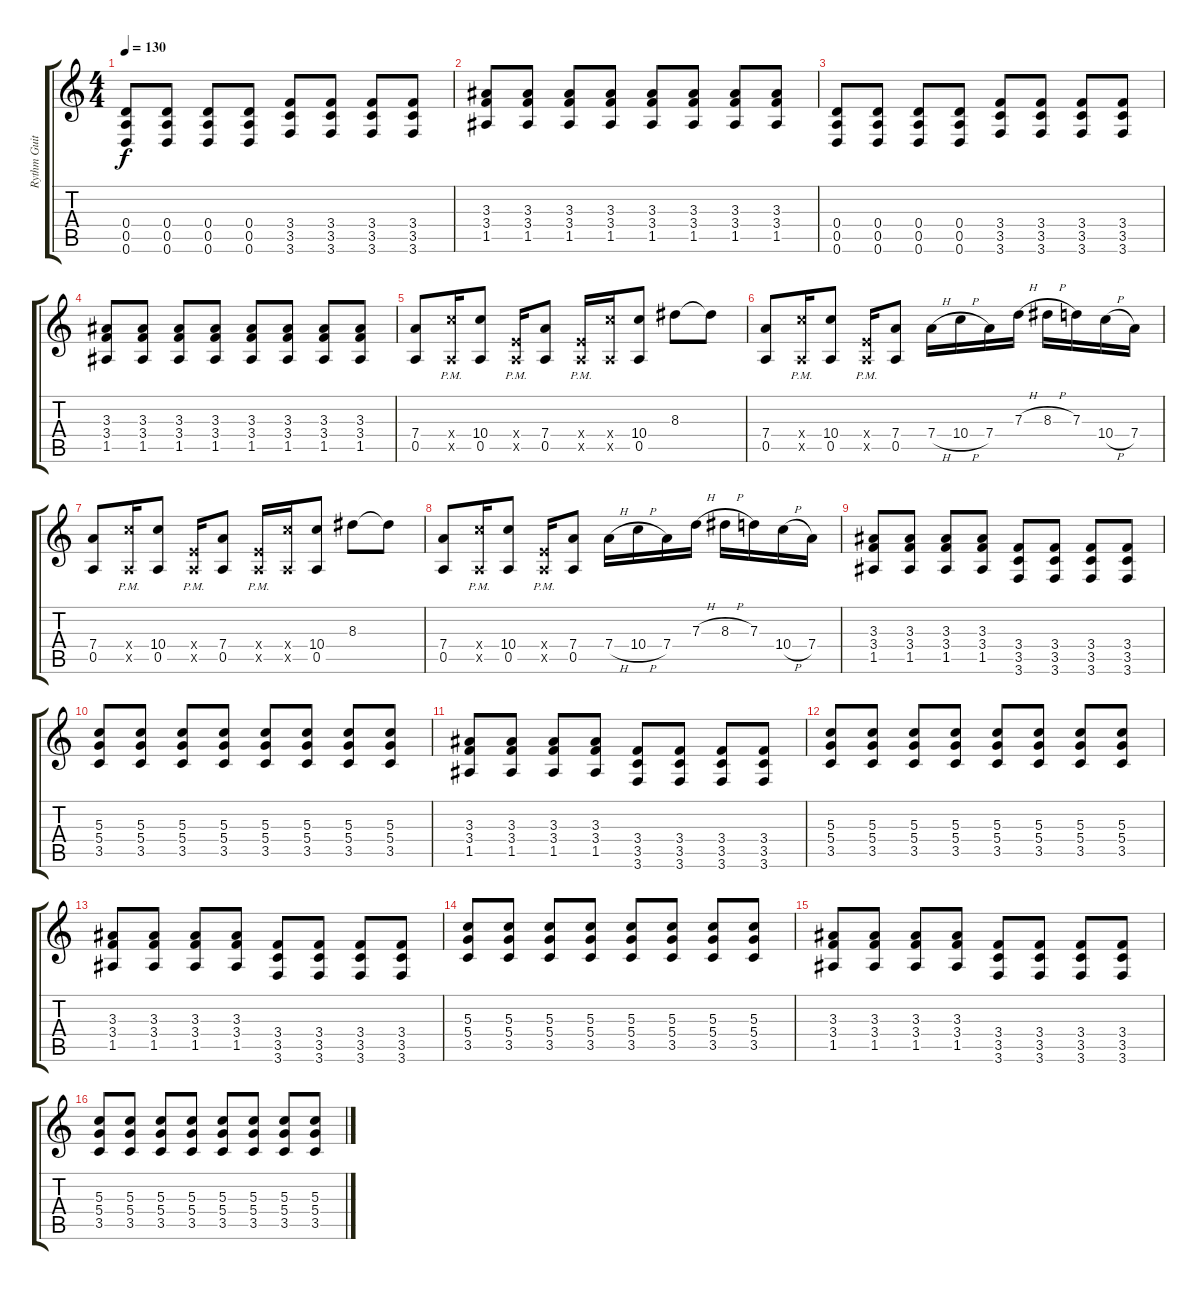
\track ("Rythm Guitar 1" "Rythm Guit") {instrument overdrivenguitar}
\staff {score tabs}
\tuning (E4 B3 G3 D3 A2 D2) {hide}
\ts (4 4)
\tempo 130
\clef g2
\ks c
(0.4 0.5 0.6).8{dy f} (0.4 0.5 0.6).8 (0.4 0.5 0.6).8 (0.4 0.5 0.6).8 (3.4 3.5 3.6).8 (3.4 3.5 3.6).8 (3.4 3.5 3.6).8 (3.4 3.5 3.6).8 |
(3.3 3.4 1.5).8 (3.3 3.4 1.5).8 (3.3 3.4 1.5).8 (3.3 3.4 1.5).8 (3.3 3.4 1.5).8 (3.3 3.4 1.5).8 (3.3 3.4 1.5).8 (3.3 3.4 1.5).8 |
(0.4 0.5 0.6).8 (0.4 0.5 0.6).8 (0.4 0.5 0.6).8 (0.4 0.5 0.6).8 (3.4 3.5 3.6).8 (3.4 3.5 3.6).8 (3.4 3.5 3.6).8 (3.4 3.5 3.6).8 |
(3.3 3.4 1.5).8 (3.3 3.4 1.5).8 (3.3 3.4 1.5).8 (3.3 3.4 1.5).8 (3.3 3.4 1.5).8 (3.3 3.4 1.5).8 (3.3 3.4 1.5).8 (3.3 3.4 1.5).8 |
(7.4 0.5).8 (10.4{pm x} 0.5{pm x}).16 (10.4 0.5).8 (2.4{pm x} 0.5{pm x}).16 (7.4 0.5).8 (2.4{pm x} 0.5{pm x}).16 (10.4{x} 0.5{x}).16 (10.4 0.5).8 8.3.8 8.3{t}.8 |
(7.4 0.5).8 (10.4{pm x} 0.5{pm x}).16 (10.4 0.5).8 (2.4{pm x} 0.5{pm x}).16 (7.4 0.5).8 7.4{h}.16 10.4{h}.16 7.4.16 7.3{h}.16 8.3{h}.16 7.3.16 10.4{h}.16 7.4.16 |
(7.4 0.5).8 (10.4{pm x} 0.5{pm x}).16 (10.4 0.5).8 (2.4{pm x} 0.5{pm x}).16 (7.4 0.5).8 (2.4{pm x} 0.5{pm x}).16 (10.4{x} 0.5{x}).16 (10.4 0.5).8 8.3.8 8.3{t}.8 |
(7.4 0.5).8 (10.4{pm x} 0.5{pm x}).16 (10.4 0.5).8 (2.4{pm x} 0.5{pm x}).16 (7.4 0.5).8 7.4{h}.16 10.4{h}.16 7.4.16 7.3{h}.16 8.3{h}.16 7.3.16 10.4{h}.16 7.4.16 |
(3.3 3.4 1.5).8 (3.3 3.4 1.5).8 (3.3 3.4 1.5).8 (3.3 3.4 1.5).8 (3.4 3.5 3.6).8 (3.4 3.5 3.6).8 (3.4 3.5 3.6).8 (3.4 3.5 3.6).8 |
(5.3 5.4 3.5).8 (5.3 5.4 3.5).8 (5.3 5.4 3.5).8 (5.3 5.4 3.5).8 (5.3 5.4 3.5).8 (5.3 5.4 3.5).8 (5.3 5.4 3.5).8 (5.3 5.4 3.5).8 |
(3.3 3.4 1.5).8 (3.3 3.4 1.5).8 (3.3 3.4 1.5).8 (3.3 3.4 1.5).8 (3.4 3.5 3.6).8 (3.4 3.5 3.6).8 (3.4 3.5 3.6).8 (3.4 3.5 3.6).8 |
(5.3 5.4 3.5).8 (5.3 5.4 3.5).8 (5.3 5.4 3.5).8 (5.3 5.4 3.5).8 (5.3 5.4 3.5).8 (5.3 5.4 3.5).8 (5.3 5.4 3.5).8 (5.3 5.4 3.5).8 |
(3.3 3.4 1.5).8 (3.3 3.4 1.5).8 (3.3 3.4 1.5).8 (3.3 3.4 1.5).8 (3.4 3.5 3.6).8 (3.4 3.5 3.6).8 (3.4 3.5 3.6).8 (3.4 3.5 3.6).8 |
(5.3 5.4 3.5).8 (5.3 5.4 3.5).8 (5.3 5.4 3.5).8 (5.3 5.4 3.5).8 (5.3 5.4 3.5).8 (5.3 5.4 3.5).8 (5.3 5.4 3.5).8 (5.3 5.4 3.5).8 |
(3.3 3.4 1.5).8 (3.3 3.4 1.5).8 (3.3 3.4 1.5).8 (3.3 3.4 1.5).8 (3.4 3.5 3.6).8 (3.4 3.5 3.6).8 (3.4 3.5 3.6).8 (3.4 3.5 3.6).8 |
(5.3 5.4 3.5).8 (5.3 5.4 3.5).8 (5.3 5.4 3.5).8 (5.3 5.4 3.5).8 (5.3 5.4 3.5).8 (5.3 5.4 3.5).8 (5.3 5.4 3.5).8 (5.3 5.4 3.5).8
